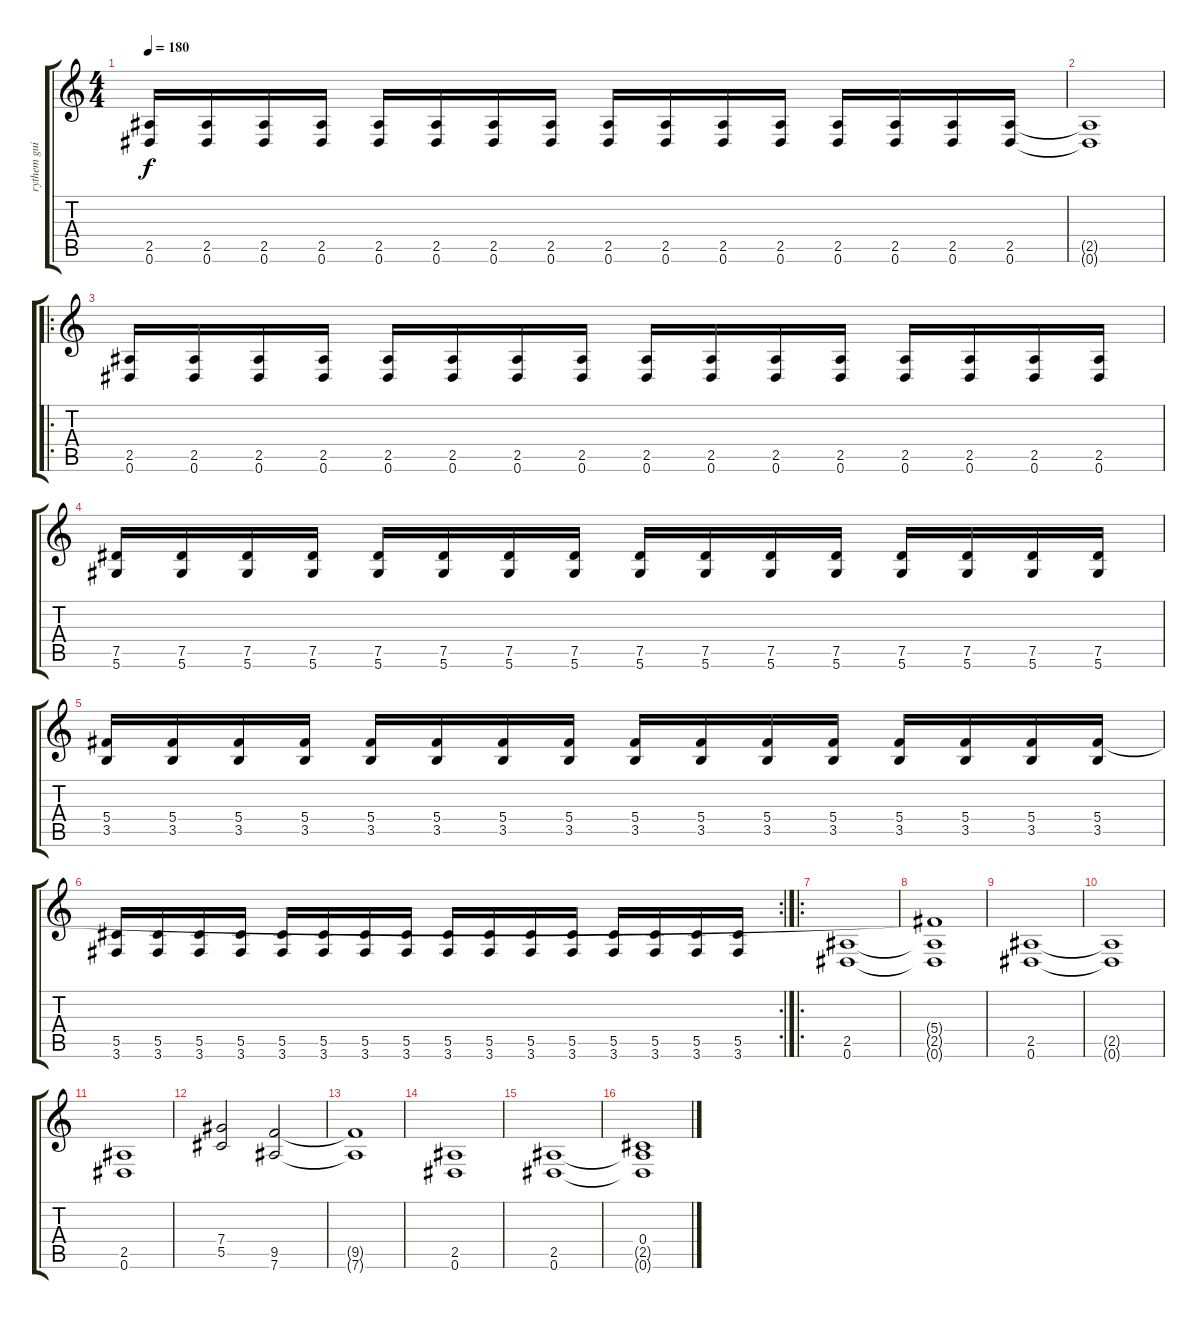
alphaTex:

\track ("rythem guitar" "rythem gui") {instrument distortionguitar}
\staff {score tabs}
\tuning (Eb4 Bb3 Gb3 Db3 Ab2 Eb2) {hide}
\ts (4 4)
\tempo 180
\clef g2
\ks c
(2.5 0.6).16{dy f} (2.5 0.6).16 (2.5 0.6).16 (2.5 0.6).16 (2.5 0.6).16 (2.5 0.6).16 (2.5 0.6).16 (2.5 0.6).16 (2.5 0.6).16 (2.5 0.6).16 (2.5 0.6).16 (2.5 0.6).16 (2.5 0.6).16 (2.5 0.6).16 (2.5 0.6).16 (2.5 0.6).16 |
(2.5{t} 0.6{t}).1 |
\ro
(2.5 0.6).16 (2.5 0.6).16 (2.5 0.6).16 (2.5 0.6).16 (2.5 0.6).16 (2.5 0.6).16 (2.5 0.6).16 (2.5 0.6).16 (2.5 0.6).16 (2.5 0.6).16 (2.5 0.6).16 (2.5 0.6).16 (2.5 0.6).16 (2.5 0.6).16 (2.5 0.6).16 (2.5 0.6).16 |
(7.5 5.6).16 (7.5 5.6).16 (7.5 5.6).16 (7.5 5.6).16 (7.5 5.6).16 (7.5 5.6).16 (7.5 5.6).16 (7.5 5.6).16 (7.5 5.6).16 (7.5 5.6).16 (7.5 5.6).16 (7.5 5.6).16 (7.5 5.6).16 (7.5 5.6).16 (7.5 5.6).16 (7.5 5.6).16 |
(5.4 3.5).16 (5.4 3.5).16 (5.4 3.5).16 (5.4 3.5).16 (5.4 3.5).16 (5.4 3.5).16 (5.4 3.5).16 (5.4 3.5).16 (5.4 3.5).16 (5.4 3.5).16 (5.4 3.5).16 (5.4 3.5).16 (5.4 3.5).16 (5.4 3.5).16 (5.4 3.5).16 (5.4 3.5).16 |
\rc 2
(5.5 3.6).16 (5.5 3.6).16 (5.5 3.6).16 (5.5 3.6).16 (5.5 3.6).16 (5.5 3.6).16 (5.5 3.6).16 (5.5 3.6).16 (5.5 3.6).16 (5.5 3.6).16 (5.5 3.6).16 (5.5 3.6).16 (5.5 3.6).16 (5.5 3.6).16 (5.5 3.6).16 (5.5 3.6).16 |
\ro
(2.5 0.6).1 |
(5.4{t} 2.5{t} 0.6{t}).1 |
(2.5 0.6).1 |
(2.5{t} 0.6{t}).1 |
(2.5 0.6).1 |
(7.4 5.5).2 (9.5 7.6).2 |
(9.5{t} 7.6{t}).1 |
(2.5 0.6).1 |
(2.5 0.6).1 |
(0.4 2.5{t} 0.6{t}).1
